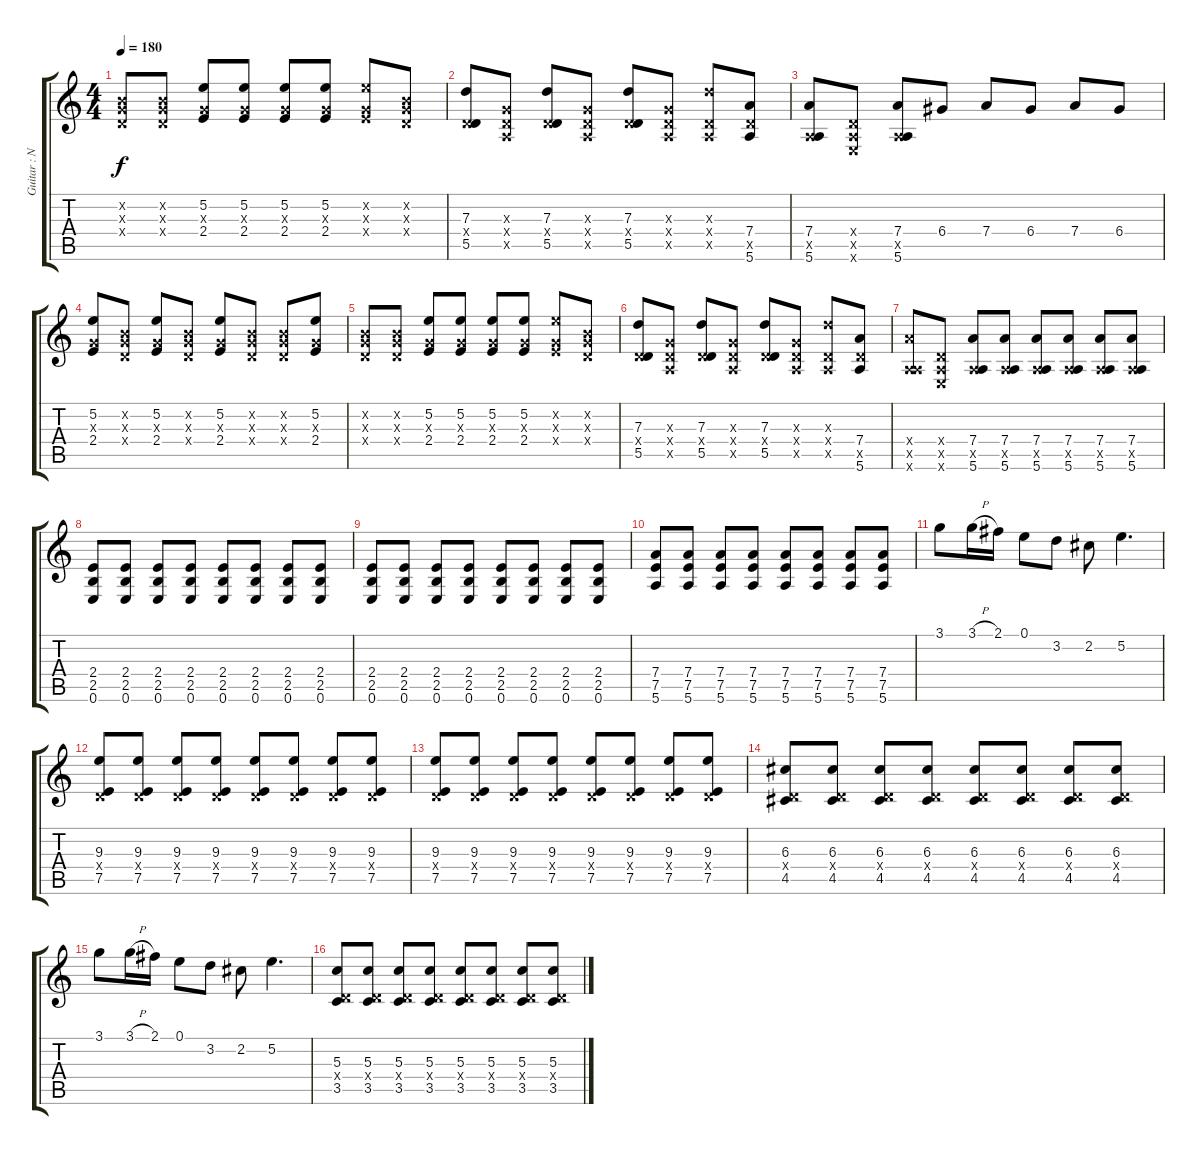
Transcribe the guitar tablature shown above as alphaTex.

\track ("Guitar : Nakano Azusa" "Guitar : N") {instrument overdrivenguitar}
\staff {score tabs}
\tuning (E4 B3 G3 D3 A2 E2) {hide}
\ts (4 4)
\tempo 180
\clef g2
\ks c
(0.2{x} 0.3{x} 0.4{x}).8{dy f} (0.2{x} 0.3{x} 0.4{x}).8 (5.2 0.3{x} 2.4).8 (5.2 0.3{x} 2.4).8 (5.2 0.3{x} 2.4).8 (5.2 0.3{x} 2.4).8 (5.2{x} 0.3{x} 2.4{x}).8 (0.2{x} 0.3{x} 0.4{x}).8 |
(7.3 0.4{x} 5.5).8 (0.3{x} 0.4{x} 0.5{x}).8 (7.3 0.4{x} 5.5).8 (0.3{x} 0.4{x} 0.5{x}).8 (7.3 0.4{x} 5.5).8 (0.3{x} 0.4{x} 0.5{x}).8 (7.3{x} 0.4{x} 0.5{x}).8 (7.4 5.5{x} 5.6).8 |
(7.4 0.5{x} 5.6).8 (0.4{x} 0.5{x} 0.6{x}).8 (7.4 0.5{x} 5.6).8 6.4.8 7.4.8 6.4.8 7.4.8 6.4.8 |
(5.2 0.3{x} 2.4).8 (0.2{x} 0.3{x} 0.4{x}).8 (5.2 0.3{x} 2.4).8 (0.2{x} 0.3{x} 0.4{x}).8 (5.2 0.3{x} 2.4).8 (0.2{x} 0.3{x} 0.4{x}).8 (0.2{x} 0.3{x} 0.4{x}).8 (5.2 0.3{x} 2.4).8 |
(0.2{x} 0.3{x} 0.4{x}).8 (0.2{x} 0.3{x} 0.4{x}).8 (5.2 0.3{x} 2.4).8 (5.2 0.3{x} 2.4).8 (5.2 0.3{x} 2.4).8 (5.2 0.3{x} 2.4).8 (5.2{x} 0.3{x} 2.4{x}).8 (0.2{x} 0.3{x} 0.4{x}).8 |
(7.3 0.4{x} 5.5).8 (0.3{x} 0.4{x} 0.5{x}).8 (7.3 0.4{x} 5.5).8 (0.3{x} 0.4{x} 0.5{x}).8 (7.3 0.4{x} 5.5).8 (0.3{x} 0.4{x} 0.5{x}).8 (7.3{x} 0.4{x} 0.5{x}).8 (7.4 5.5{x} 5.6).8 |
(7.4{x} 0.5{x} 5.6{x}).8 (0.4{x} 0.5{x} 0.6{x}).8 (7.4 0.5{x} 5.6).8 (7.4 0.5{x} 5.6).8 (7.4 0.5{x} 5.6).8 (7.4 0.5{x} 5.6).8 (7.4 0.5{x} 5.6).8 (7.4 0.5{x} 5.6).8 |
(2.4 2.5 0.6).8 (2.4 2.5 0.6).8 (2.4 2.5 0.6).8 (2.4 2.5 0.6).8 (2.4 2.5 0.6).8 (2.4 2.5 0.6).8 (2.4 2.5 0.6).8 (2.4 2.5 0.6).8 |
(2.4 2.5 0.6).8 (2.4 2.5 0.6).8 (2.4 2.5 0.6).8 (2.4 2.5 0.6).8 (2.4 2.5 0.6).8 (2.4 2.5 0.6).8 (2.4 2.5 0.6).8 (2.4 2.5 0.6).8 |
(7.4 7.5 5.6).8 (7.4 7.5 5.6).8 (7.4 7.5 5.6).8 (7.4 7.5 5.6).8 (7.4 7.5 5.6).8 (7.4 7.5 5.6).8 (7.4 7.5 5.6).8 (7.4 7.5 5.6).8 |
3.1.8 3.1{h}.16 2.1.16 0.1.8 3.2.8 2.2.8 5.2.4{d} |
(9.3 0.4{x} 7.5).8 (9.3 0.4{x} 7.5).8 (9.3 0.4{x} 7.5).8 (9.3 0.4{x} 7.5).8 (9.3 0.4{x} 7.5).8 (9.3 0.4{x} 7.5).8 (9.3 0.4{x} 7.5).8 (9.3 0.4{x} 7.5).8 |
(9.3 0.4{x} 7.5).8 (9.3 0.4{x} 7.5).8 (9.3 0.4{x} 7.5).8 (9.3 0.4{x} 7.5).8 (9.3 0.4{x} 7.5).8 (9.3 0.4{x} 7.5).8 (9.3 0.4{x} 7.5).8 (9.3 0.4{x} 7.5).8 |
(6.3 0.4{x} 4.5).8 (6.3 0.4{x} 4.5).8 (6.3 0.4{x} 4.5).8 (6.3 0.4{x} 4.5).8 (6.3 0.4{x} 4.5).8 (6.3 0.4{x} 4.5).8 (6.3 0.4{x} 4.5).8 (6.3 0.4{x} 4.5).8 |
3.1.8 3.1{h}.16 2.1.16 0.1.8 3.2.8 2.2.8 5.2.4{d} |
(5.3 0.4{x} 3.5).8 (5.3 0.4{x} 3.5).8 (5.3 0.4{x} 3.5).8 (5.3 0.4{x} 3.5).8 (5.3 0.4{x} 3.5).8 (5.3 0.4{x} 3.5).8 (5.3 0.4{x} 3.5).8 (5.3 0.4{x} 3.5).8
